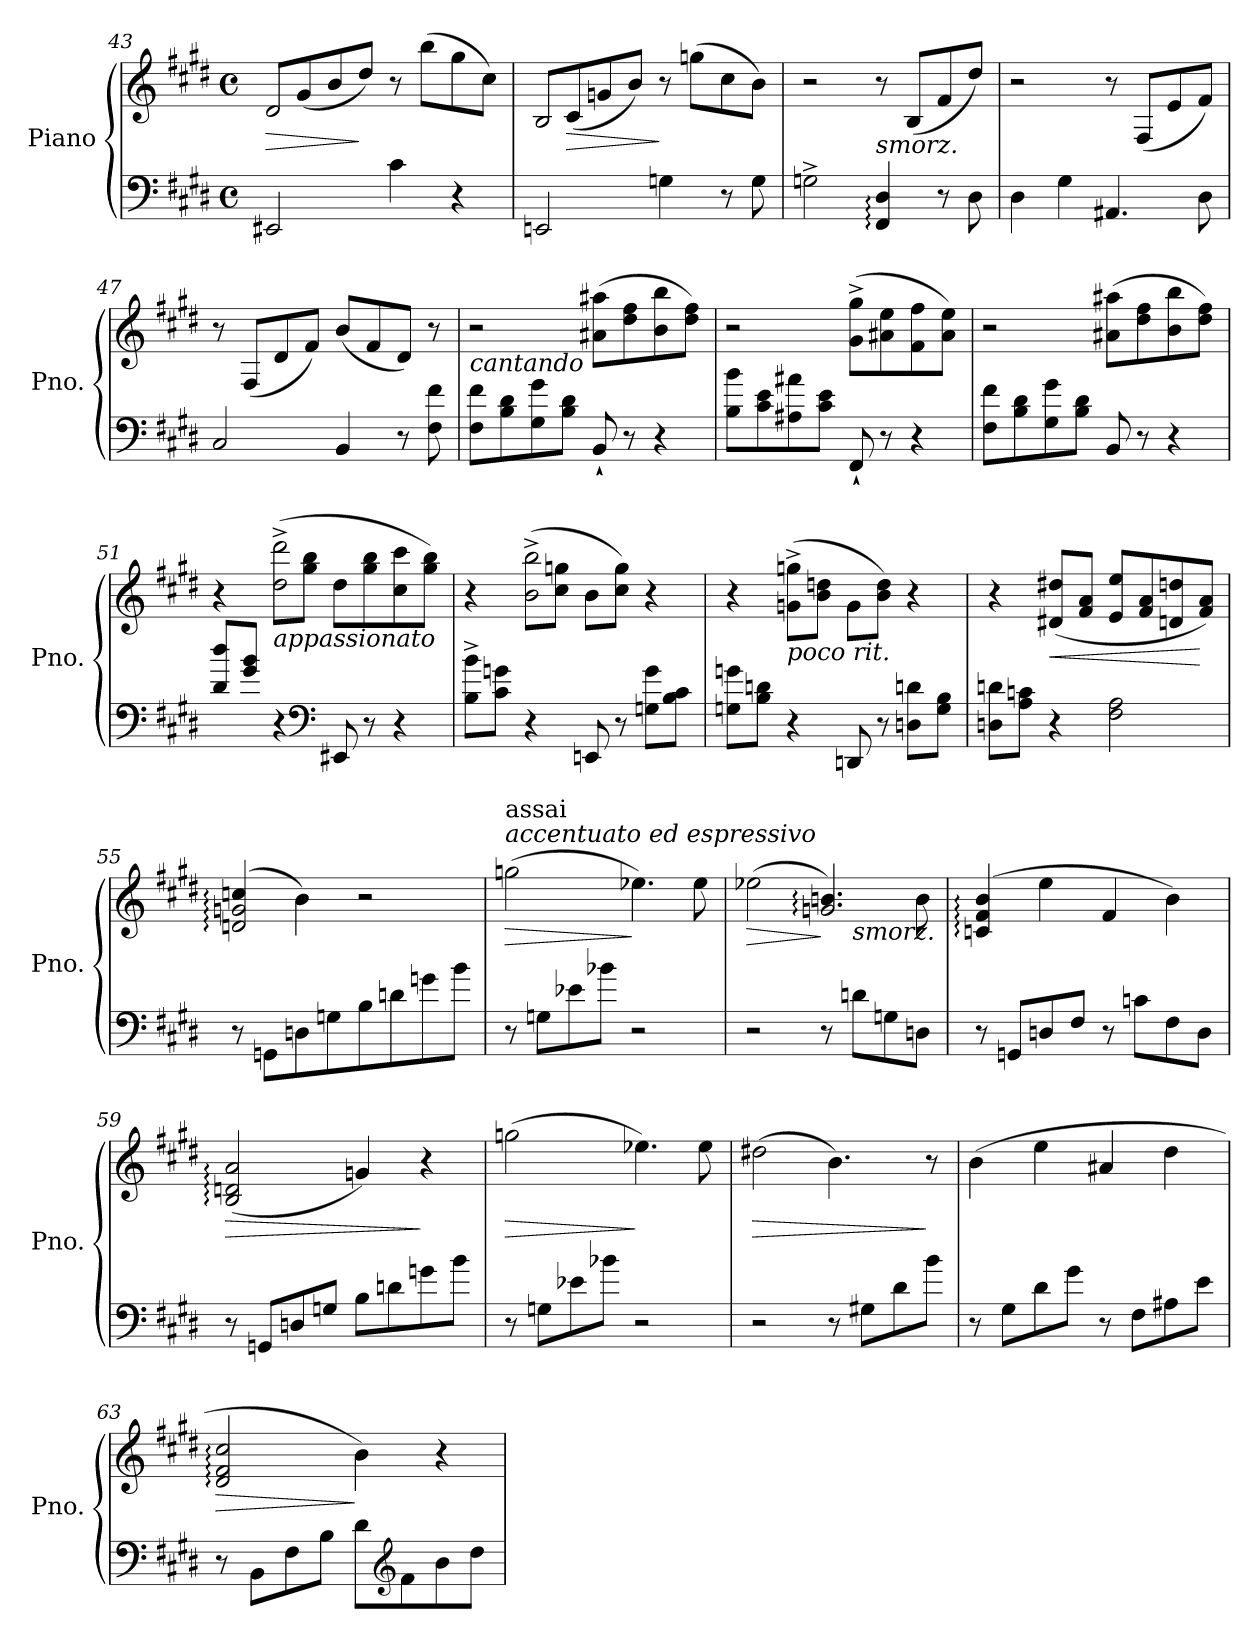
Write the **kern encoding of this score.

**kern	**kern	**dynam
*part1	*part1	*part1
*staff2	*staff1	*staff1/2
*I"Piano	*	*
*I'Pno.	*	*
*clefF4	*clefG2	*
*k[f#c#g#d#]	*k[f#c#g#d#]	*
*M4/4	*M4/4	*
*met(c)	*met(c)	*
=43	=43	=43
!	!LO:N:head=open	!LO:HP:b
2EE#X/	(>8d#/L	>
.	(<8g#/	.
.	8b/	.
.	8dd#/J)	]
4c#\)	8r	.
.	(>8bb\L	.
4r	8gg#\	.
.	8cc#\J)	.
=44	=44	=44
!	!LO:N:head=open	!
2EEn/	(>8B/L	.
!	!	!LO:HP:b
.	(<8c#/	>
.	8gn/	.
.	8b/J)	.
4Gn\)	8r	]
.	(>8ggn\L	.
8r	8cc#\	.
8G\	8b\J)	.
!!LO:PB:g=z
=45	=45	=45
2Gn^\	2r	.
!	!LO:TX:b:i:t=smorz.	!
4FF#/: 4D#/:	8r	.
.	(<8B/L	.
8r	8f#/	.
8D#\	8dd#/J)	.
=46	=46	=46
4D#\	2r	.
4G#\	.	.
4.AA#X/	8r	.
.	(<8F#/L	.
.	8e/	.
8D#\	8f#/J)	.
=47	=47	=47
2C#/	8r	.
.	(<8F#/L	.
.	8d#/	.
.	8f#/J)	.
4BB/	(<8b/L	.
.	8f#/	.
8r	8d#/J)	.
8F#\ 8f#\	8r	.
=48	=48	=48
!LO:TX:a:i:t=cantando	!	!
8F#\ 8f#\L	2r	.
8B\ 8d#\	.	.
8G#\ 8g#\	.	.
8B\ 8d#\J	.	.
8BB`/	(>8a#X\ 8aa#X\L	.
8r	8dd#\ 8ff#\	.
4r	8b\ 8bb\	.
.	8dd#\ 8ff#\J)	.
!!LO:LB:g=z
=49	=49	=49
8B\ 8b\L	2r	.
8c#\ 8e\	.	.
8A#X\ 8a#X\	.	.
8c#\ 8e\J	.	.
8FF#`/	(>8g#\^ 8gg#\^L	.
8r	8a#X\ 8ee\	.
4r	8f#\ 8ff#\	.
.	8a#\ 8ee\J)	.
=50	=50	=50
8F#\ 8f#\L	2r	.
8B\ 8d#\	.	.
8G#\ 8g#\	.	.
8B\ 8d#\J	.	.
8BB/	(>8a#X\ 8aa#X\L	.
8r	8dd#\ 8ff#\	.
4r	8b\ 8bb\	.
.	8dd#\ 8ff#\J)	.
=51	=51	=51
8d#/ 8dd#/L	4r	.
8g#/ 8b/J	.	.
!	!LO:TX:b:i:t=appassionato	!
!	!LO:N:n=1:head=open	!
!	!LO:N:n=2:head=open	!
4r	(>8dd#\^ 8ddd#\^L	.
.	8gg#\ 8bb\J	.
*clefF4	*	*
8EE#X/	8dd#\L	.
8r	8gg#\ 8bb\	.
4r	8cc#\ 8ccc#\	.
.	8gg#\ 8bb\J)	.
!!LO:LB:g=z
=52	=52	=52
8B\^ 8b\^L	4r	.
8c#\ 8gn\J	.	.
!	!LO:N:n=1:head=open	!
!	!LO:N:n=2:head=open	!
4r	(>8b\^ 8bb\^L	.
.	8cc#\ 8ggn\J	.
8EEn/	8b\L	.
8r	8cc#\ 8gg\J)	.
8Gn\ 8g\L	4r	.
8B\ 8c#\J	.	.
=53	=53	=53
8Gn\ 8gn\L	4r	.
8B\ 8dn\J	.	.
!	!LO:TX:b:i:t=poco rit.	!
4r	(>8gn\^ 8ggn\^L	.
.	8b\ 8ddn\J	.
8DDn/	8g\L	.
8r	8b\ 8dd\J)	.
8Dn\ 8dn\L	4r	.
8G\ 8B\J	.	.
=54	=54	=54
8Dn\ 8dn\L	4r	.
8A\ 8cn\J	.	.
!	!	!LO:HP:b
4r	(<8d#X/ 8dd#X/L	<
.	8f#/ 8a/J	.
2F#\ 2A\	8e/ 8ee/L	.
.	8f#/ 8a/	.
.	8dn/ 8ddn/	.
.	8f#/ 8a/J)	[
!!LO:LB:g=z
=55	=55	=55
!	!LO:N:n=1:head=open	!
!	!LO:N:n=2:head=open	!
8r	(>4dn/: 4gn/: 4ccn/:	.
8GGn\L	.	.
8Dn\	4b\)	.
8Gn\	.	.
8B\	2r	.
8dn\	.	.
8gn\	.	.
8b\J	.	.
=56	=56	=56
!	!LO:TX:a:i:t=accentuato ed espressivo	!
!	!LO:TX:a:t=assai	!
!	!	!LO:HP:b
8r	(>2ggn\	>
8Gn\L	.	.
8e-X\	.	.
8b-X\J	.	.
2r	4.ee-X\)	]
.	8ee-\	.
=57	=57	=57
!	!	!LO:HP:b
*	*^	*
2r	(>2ee-X\	2ryy	>
!	!LO:N:n=1:head=open	!	!
8r	4.gn/: 4.bn/:)	8ryy	]
!	!	!LO:TX:b:i:t=smorz.	!
8dn\L	.	4.ryy	.
8Gn\	.	.	.
8Dn\J	8b\	.	.
!!LO:LB:g=z
=58	=58	=58	=58
!	!LO:N:n=1:head=open	!	!
!	!LO:N:n=2:head=open	!	!
*	*v	*v	*
8r	(>4cn/: 4f#/: 4b/:	.
8GGn/L	.	.
8Dn/	4ee\	.
8F#/J	.	.
8r	4f#/	.
8cn\L	.	.
8F#\	4b\)	.
8D\J	.	.
=59	=59	=59
!	!	!LO:HP:b
8r	(<2B/: 2dn/: 2a/:	>
8GGn/L	.	.
8Dn/	.	.
8Gn/J	.	.
8B\L	4gn/)	.
8dn\	.	.
8gn\	4r	]
8b\J	.	.
=60	=60	=60
!	!	!LO:HP:b
8r	(>2ggn\	>
8Gn\L	.	.
8e-X\	.	.
8b-X\J	.	.
2r	4.ee-X\)	]
.	8ee-\	.
=61	=61	=61
!	!	!LO:HP:b
2r	(>2dd#X\	>
8r	4.b\)	.
8G#X\L	.	.
8d#\	.	.
8b\J	8r	]
!!LO:PB:g=z
=62	=62	=62
8r	(>4b\	.
8G#\L	.	.
8d#\	4ee\	.
8g#\J	.	.
8r	4a#X/	.
8F#\L	.	.
8A#X\	4dd#\	.
8e\J	.	.
=63	=63	=63
!	!	!LO:HP:b
8r	2d#/: 2f#/: 2cc#/:	>
8BB\L	.	.
8F#\	.	.
8B\J	.	.
8d#\L	4b\)	]
*clefG2	*	*
8f#\	.	.
8b\	4r	.
8dd#\J	.	.
=	=	=
*-	*-	*-
